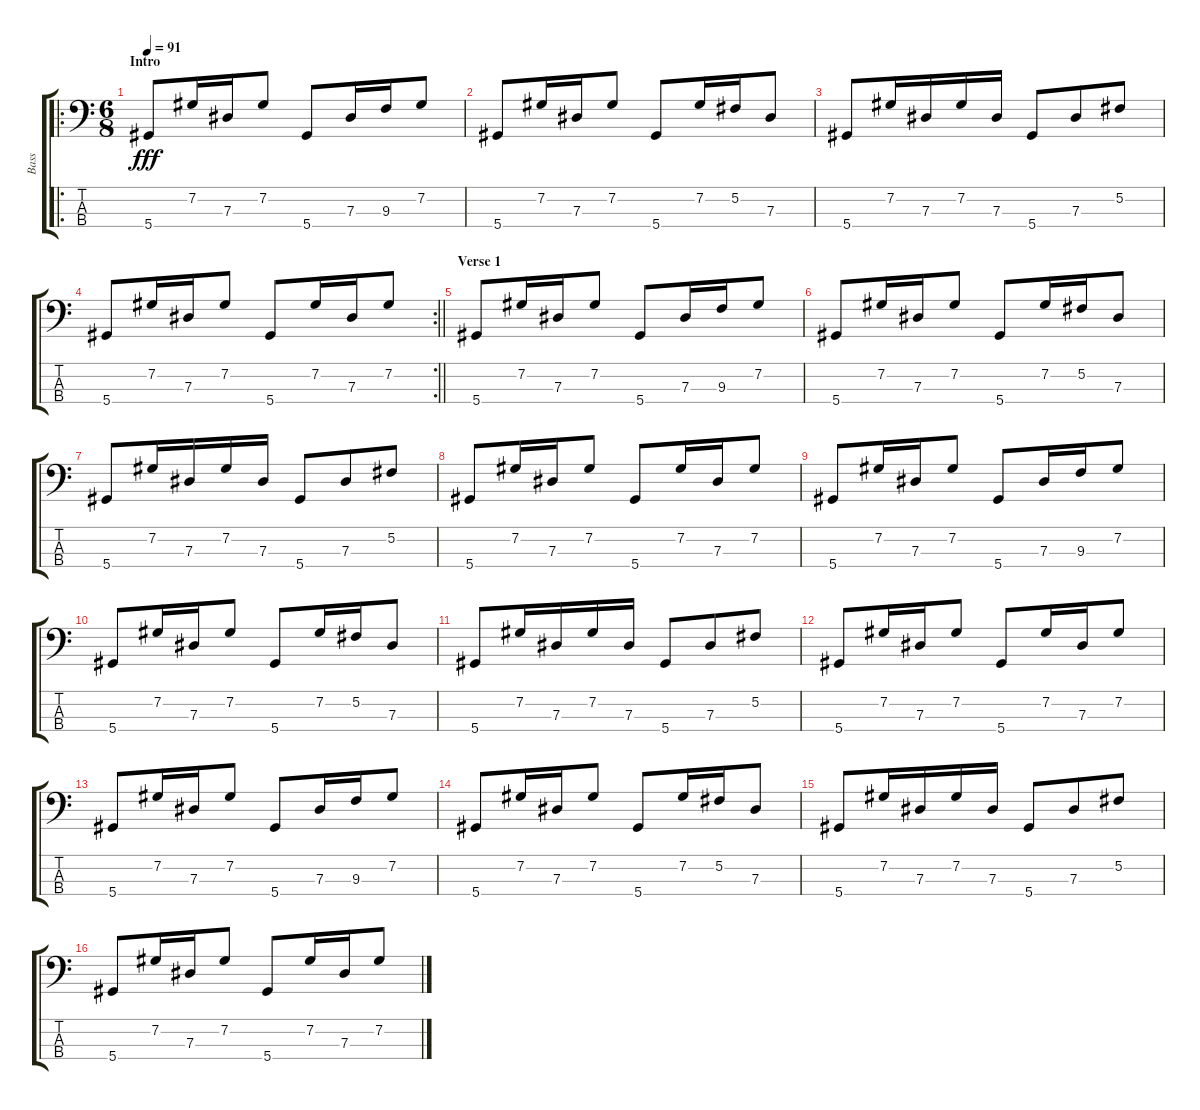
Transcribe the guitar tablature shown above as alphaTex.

\track ("Bass" "Bass") {instrument electricbassfinger}
\staff {score tabs}
\tuning (Gb2 Db2 Ab1 Eb1) {hide}
\ro
\ts (6 8)
\section ("" "Intro")
\tempo 91
\clef f4
\ks c
5.4.8{dy fff instrument electricbassfinger} 7.2.16 7.3.16 7.2.8 5.4.8 7.3.16 9.3.16 7.2.8 |
5.4.8 7.2.16 7.3.16 7.2.8 5.4.8 7.2.16 5.2.16 7.3.8 |
5.4.8 7.2.16 7.3.16 7.2.16 7.3.16 5.4.8 7.3.8 5.2.8 |
\rc 2
\barLineRight lightlight
5.4.8 7.2.16 7.3.16 7.2.8 5.4.8 7.2.16 7.3.16 7.2.8 |
\section ("" "Verse 1")
5.4.8 7.2.16 7.3.16 7.2.8 5.4.8 7.3.16 9.3.16 7.2.8 |
5.4.8 7.2.16 7.3.16 7.2.8 5.4.8 7.2.16 5.2.16 7.3.8 |
5.4.8 7.2.16 7.3.16 7.2.16 7.3.16 5.4.8 7.3.8 5.2.8 |
5.4.8 7.2.16 7.3.16 7.2.8 5.4.8 7.2.16 7.3.16 7.2.8 |
5.4.8 7.2.16 7.3.16 7.2.8 5.4.8 7.3.16 9.3.16 7.2.8 |
5.4.8 7.2.16 7.3.16 7.2.8 5.4.8 7.2.16 5.2.16 7.3.8 |
5.4.8 7.2.16 7.3.16 7.2.16 7.3.16 5.4.8 7.3.8 5.2.8 |
5.4.8 7.2.16 7.3.16 7.2.8 5.4.8 7.2.16 7.3.16 7.2.8 |
5.4.8 7.2.16 7.3.16 7.2.8 5.4.8 7.3.16 9.3.16 7.2.8 |
5.4.8 7.2.16 7.3.16 7.2.8 5.4.8 7.2.16 5.2.16 7.3.8 |
5.4.8 7.2.16 7.3.16 7.2.16 7.3.16 5.4.8 7.3.8 5.2.8 |
5.4.8 7.2.16 7.3.16 7.2.8 5.4.8 7.2.16 7.3.16 7.2.8
